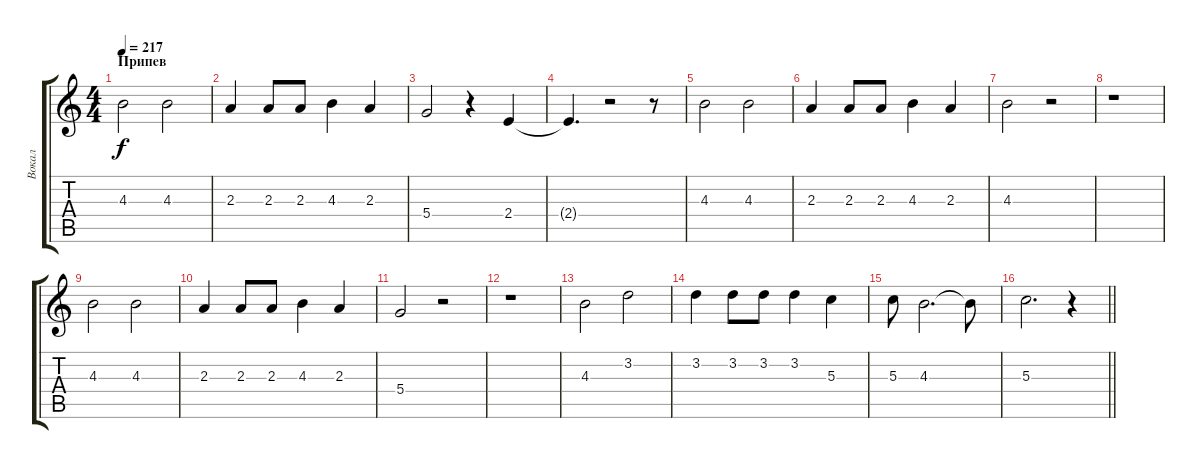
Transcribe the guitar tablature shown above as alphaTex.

\track ("Вокал" "Вокал") {instrument overdrivenguitar}
\staff {score tabs}
\tuning (E4 B3 G3 D3 A2 E2) {hide}
\ts (4 4)
\section ("" "Припев")
\tempo 217
\clef g2
\ks c
4.3.2{dy f} 4.3.2 |
2.3.4 2.3.8 2.3.8 4.3.4 2.3.4 |
5.4.2 r.4 2.4.4 |
2.4{t}.4{d} r.2 r.8 |
4.3.2 4.3.2 |
2.3.4 2.3.8 2.3.8 4.3.4 2.3.4 |
4.3.2 r.2 |
r.1 |
4.3.2 4.3.2 |
2.3.4 2.3.8 2.3.8 4.3.4 2.3.4 |
5.4.2 r.2 |
r.1 |
4.3.2 3.2.2 |
3.2.4 3.2.8 3.2.8 3.2.4 5.3.4 |
5.3.8 4.3.2{d} 4.3{t}.8 |
\barLineRight lightlight
5.3.2{d} r.4
